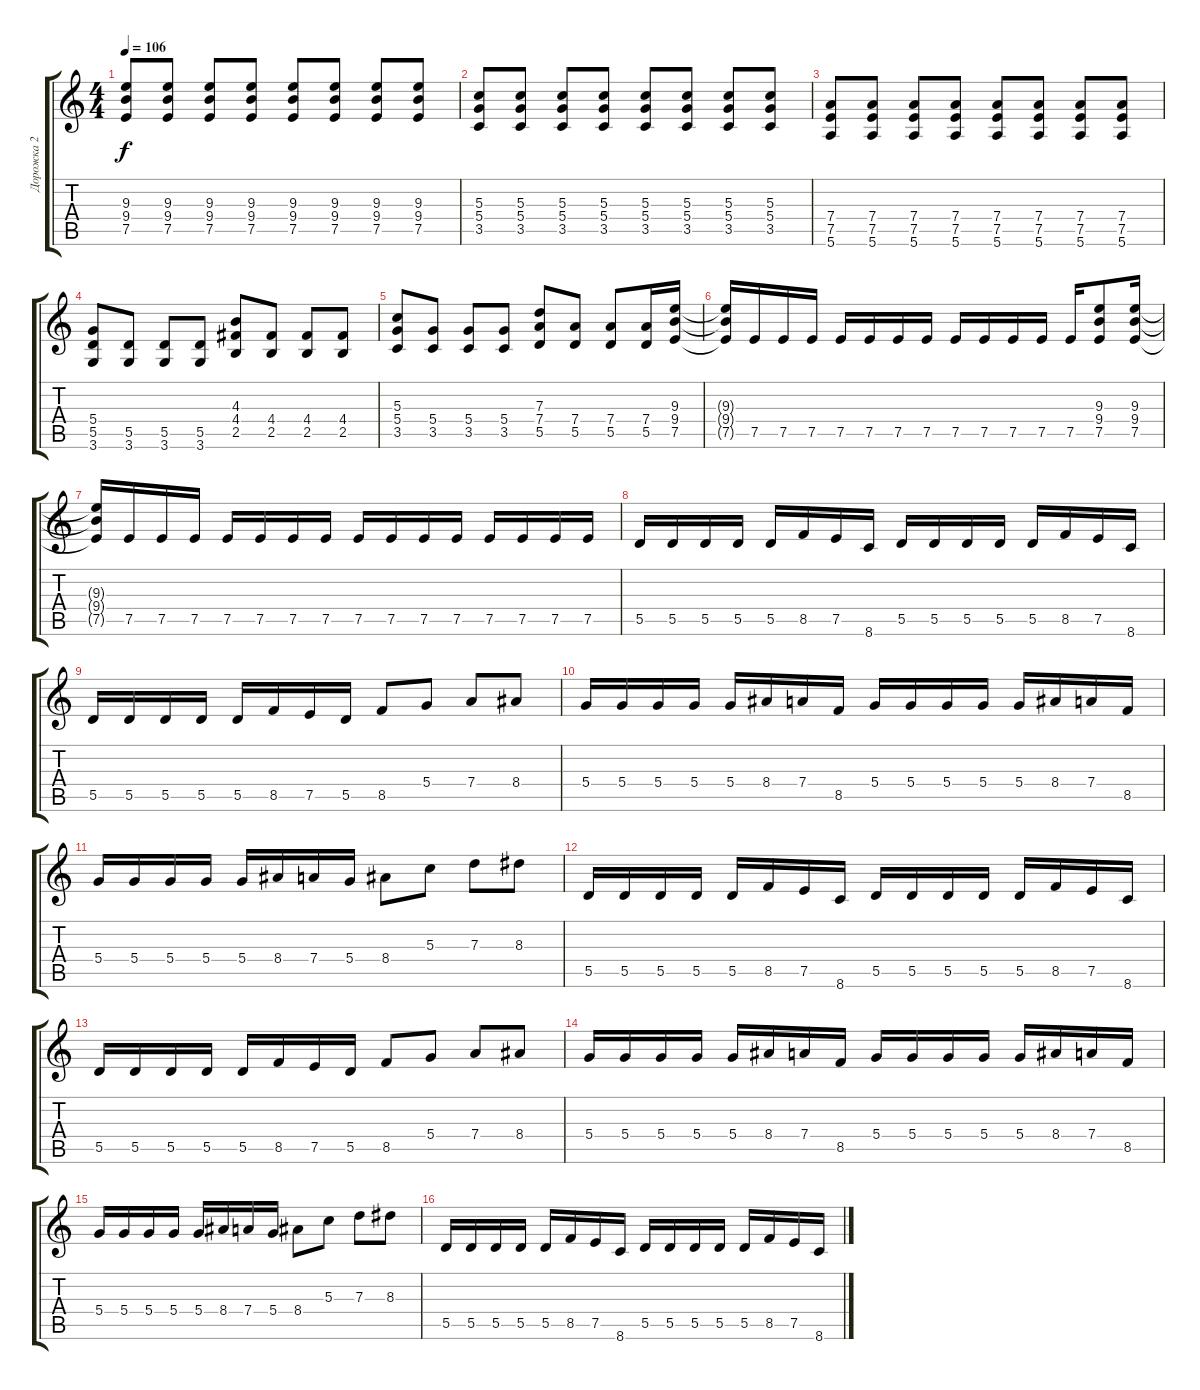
\track ("Дорожка 2" "Дорожка 2") {instrument distortionguitar}
\staff {score tabs}
\tuning (E4 B3 G3 D3 A2 E2) {hide}
\ts (4 4)
\tempo 106
\clef g2
\ks c
(9.3 9.4 7.5).8{dy f} (9.3 9.4 7.5).8 (9.3 9.4 7.5).8 (9.3 9.4 7.5).8 (9.3 9.4 7.5).8 (9.3 9.4 7.5).8 (9.3 9.4 7.5).8 (9.3 9.4 7.5).8 |
(5.3 5.4 3.5).8 (5.3 5.4 3.5).8 (5.3 5.4 3.5).8 (5.3 5.4 3.5).8 (5.3 5.4 3.5).8 (5.3 5.4 3.5).8 (5.3 5.4 3.5).8 (5.3 5.4 3.5).8 |
(7.4 7.5 5.6).8 (7.4 7.5 5.6).8 (7.4 7.5 5.6).8 (7.4 7.5 5.6).8 (7.4 7.5 5.6).8 (7.4 7.5 5.6).8 (7.4 7.5 5.6).8 (7.4 7.5 5.6).8 |
(5.4 5.5 3.6).8 (5.5 3.6).8 (5.5 3.6).8 (5.5 3.6).8 (4.3 4.4 2.5).8 (4.4 2.5).8 (4.4 2.5).8 (4.4 2.5).8 |
(5.3 5.4 3.5).8 (5.4 3.5).8 (5.4 3.5).8 (5.4 3.5).8 (7.3 7.4 5.5).8 (7.4 5.5).8 (7.4 5.5).8 (7.4 5.5).16 (9.3 9.4 7.5).16 |
(9.3{t} 9.4{t} 7.5{t}).16 7.5.16 7.5.16 7.5.16 7.5.16 7.5.16 7.5.16 7.5.16 7.5.16 7.5.16 7.5.16 7.5.16 7.5.16 (9.3 9.4 7.5).8 (9.3 9.4 7.5).16 |
(9.3{t} 9.4{t} 7.5{t}).16 7.5.16 7.5.16 7.5.16 7.5.16 7.5.16 7.5.16 7.5.16 7.5.16 7.5.16 7.5.16 7.5.16 7.5.16 7.5.16 7.5.16 7.5.16 |
5.5.16 5.5.16 5.5.16 5.5.16 5.5.16 8.5.16 7.5.16 8.6.16 5.5.16 5.5.16 5.5.16 5.5.16 5.5.16 8.5.16 7.5.16 8.6.16 |
5.5.16 5.5.16 5.5.16 5.5.16 5.5.16 8.5.16 7.5.16 5.5.16 8.5.8 5.4.8 7.4.8 8.4.8 |
5.4.16 5.4.16 5.4.16 5.4.16 5.4.16 8.4.16 7.4.16 8.5.16 5.4.16 5.4.16 5.4.16 5.4.16 5.4.16 8.4.16 7.4.16 8.5.16 |
5.4.16 5.4.16 5.4.16 5.4.16 5.4.16 8.4.16 7.4.16 5.4.16 8.4.8 5.3.8 7.3.8 8.3.8 |
5.5.16 5.5.16 5.5.16 5.5.16 5.5.16 8.5.16 7.5.16 8.6.16 5.5.16 5.5.16 5.5.16 5.5.16 5.5.16 8.5.16 7.5.16 8.6.16 |
5.5.16 5.5.16 5.5.16 5.5.16 5.5.16 8.5.16 7.5.16 5.5.16 8.5.8 5.4.8 7.4.8 8.4.8 |
5.4.16 5.4.16 5.4.16 5.4.16 5.4.16 8.4.16 7.4.16 8.5.16 5.4.16 5.4.16 5.4.16 5.4.16 5.4.16 8.4.16 7.4.16 8.5.16 |
5.4.16 5.4.16 5.4.16 5.4.16 5.4.16 8.4.16 7.4.16 5.4.16 8.4.8 5.3.8 7.3.8 8.3.8 |
5.5.16 5.5.16 5.5.16 5.5.16 5.5.16 8.5.16 7.5.16 8.6.16 5.5.16 5.5.16 5.5.16 5.5.16 5.5.16 8.5.16 7.5.16 8.6.16
